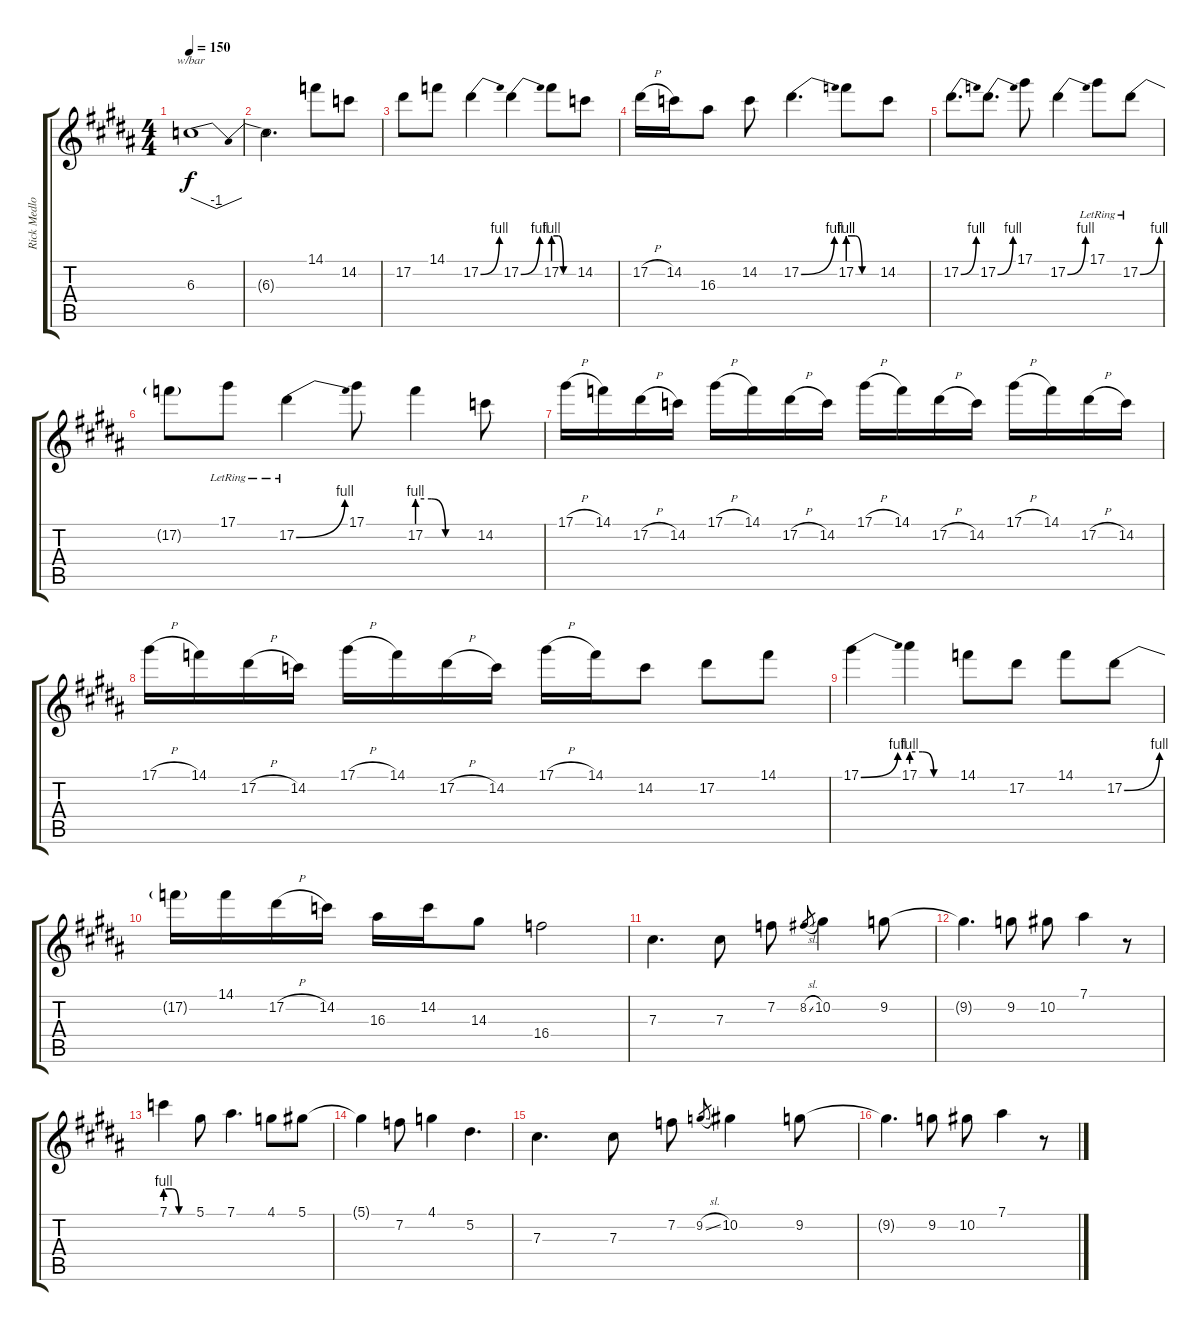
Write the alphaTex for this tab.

\track ("Rick Medlocke Guitar" "Rick Medlo") {instrument overdrivenguitar}
\staff {score tabs}
\tuning (Eb4 Bb3 Gb3 Db3 Ab2 Eb2) {hide}
\ts (4 4)
\tempo 150
\clef g2
\ks b
6.3.1{tbe (dip default 0 0 30 -4 60 0) dy f} |
6.3{t}.2{d} 14.1.8 14.2.8 |
17.2.8 14.1.8 17.2{be (bend 0 0 60 4)}.4 17.2{be (bend 0 0 60 4)}.4 17.2{be (custom 0 4 15 4 30 0 60 0)}.8 14.2.8 |
17.2{h}.16 14.2.16 16.3.8 14.2.8 17.2{be (bend 0 0 60 4)}.4{d} 17.2{be (custom 0 4 15 4 30 0 60 0)}.8 14.2.8 |
17.2{be (bend 0 0 60 4)}.8{d} 17.2{be (bend 0 0 60 4)}.8{d} 17.1.8 17.2{be (bend 0 0 60 4)}.4 17.1{lr}.8 17.2{be (bend 0 0 60 4) lr}.8 |
17.2{t}.8 17.1{lr}.8 17.2{be (bend 0 0 60 4) lr}.4 17.1.8 17.2{be (custom 0 4 15 4 30 0 60 0)}.4 14.2.8 |
17.1{h}.16 14.1.16 17.2{h}.16 14.2.16 17.1{h}.16 14.1.16 17.2{h}.16 14.2.16 17.1{h}.16 14.1.16 17.2{h}.16 14.2.16 17.1{h}.16 14.1.16 17.2{h}.16 14.2.16 |
17.1{h}.16 14.1.16 17.2{h}.16 14.2.16 17.1{h}.16 14.1.16 17.2{h}.16 14.2.16 17.1{h}.16 14.1.16 14.2.8 17.2.8 14.1.8 |
17.1{be (bend 0 0 60 4)}.4 17.1{be (custom 0 4 15 4 30 0 60 0)}.4 14.1.8 17.2.8 14.1.8 17.2{be (bend 0 0 60 4)}.8 |
17.2{t}.16 14.1.16 17.2{h}.16 14.2.16 16.3.16 14.2.16 14.3.8 16.4.2 |
7.3.4{d balance 0} 7.3.8 7.2.8 8.2{sl}.8{gr} 10.2.4 9.2.8 |
9.2{t}.4{d} 9.2.8 10.2.8 7.1.4 r.8 |
7.1{be (custom 0 4 15 4 30 0 60 0)}.4 5.1.8 7.1.4{d} 4.1.8 5.1.8 |
5.1{t}.4 7.2.8 4.1.4 5.2.4{d} |
7.3.4{d} 7.3.8 7.2.8 9.2{sl}.8{gr} 10.2.4 9.2.8 |
9.2{t}.4{d} 9.2.8 10.2.8 7.1.4 r.8
